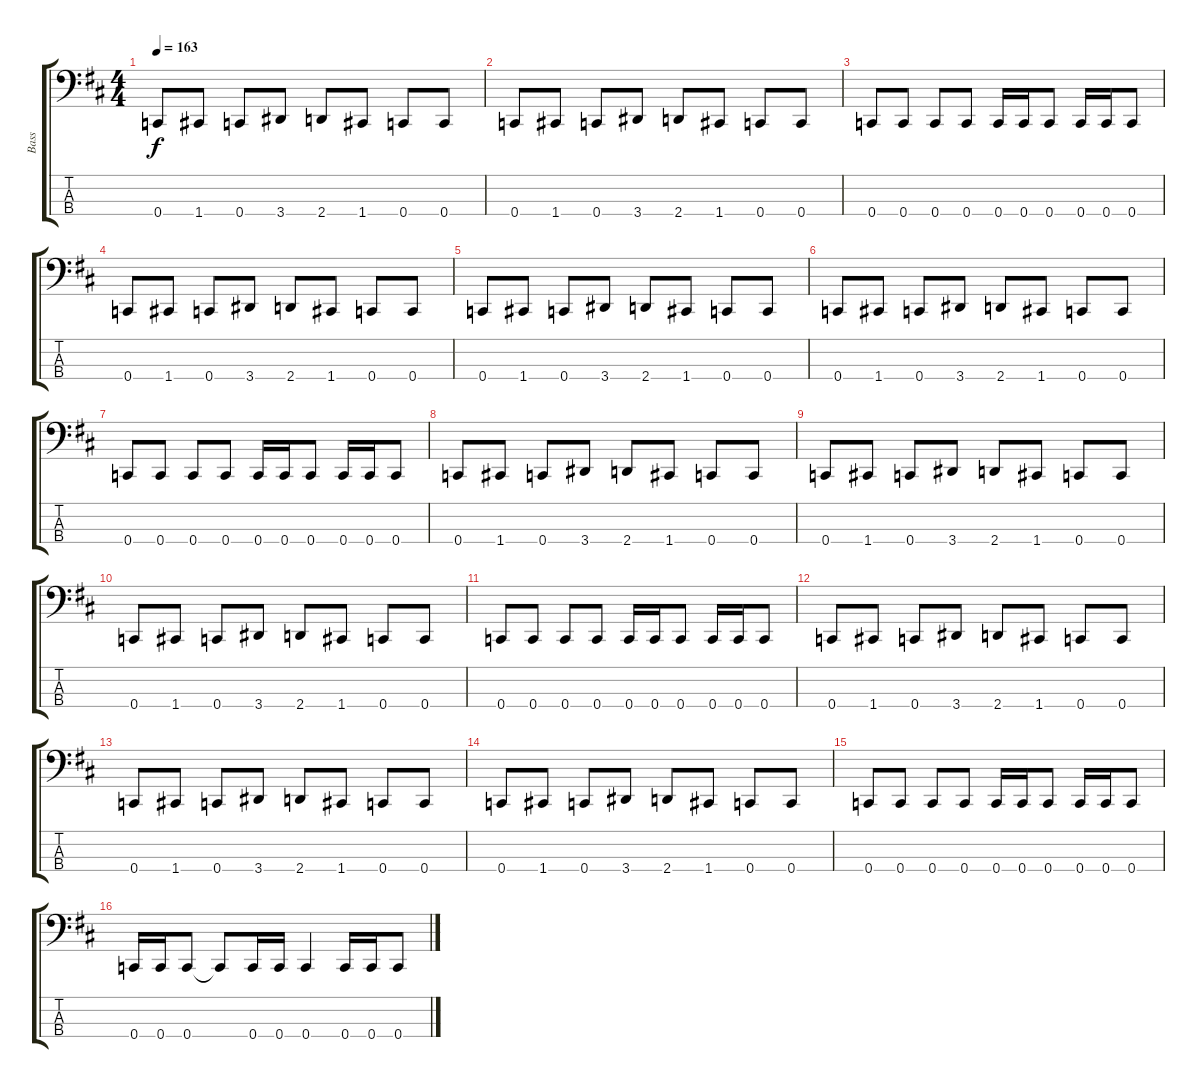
\track ("Bass" "Bass") {instrument electricbasspick}
\staff {score tabs}
\tuning (F2 C2 G1 C1) {hide}
\ts (4 4)
\tempo 163
\clef f4
\ks d
0.4.8{dy f} 1.4.8 0.4.8 3.4.8 2.4.8 1.4.8 0.4.8 0.4.8 |
0.4.8 1.4.8 0.4.8 3.4.8 2.4.8 1.4.8 0.4.8 0.4.8 |
0.4.8 0.4.8 0.4.8 0.4.8 0.4.16 0.4.16 0.4.8 0.4.16 0.4.16 0.4.8 |
0.4.8 1.4.8 0.4.8 3.4.8 2.4.8 1.4.8 0.4.8 0.4.8 |
0.4.8 1.4.8 0.4.8 3.4.8 2.4.8 1.4.8 0.4.8 0.4.8 |
0.4.8 1.4.8 0.4.8 3.4.8 2.4.8 1.4.8 0.4.8 0.4.8 |
0.4.8 0.4.8 0.4.8 0.4.8 0.4.16 0.4.16 0.4.8 0.4.16 0.4.16 0.4.8 |
0.4.8 1.4.8 0.4.8 3.4.8 2.4.8 1.4.8 0.4.8 0.4.8 |
0.4.8 1.4.8 0.4.8 3.4.8 2.4.8 1.4.8 0.4.8 0.4.8 |
0.4.8 1.4.8 0.4.8 3.4.8 2.4.8 1.4.8 0.4.8 0.4.8 |
0.4.8 0.4.8 0.4.8 0.4.8 0.4.16 0.4.16 0.4.8 0.4.16 0.4.16 0.4.8 |
0.4.8 1.4.8 0.4.8 3.4.8 2.4.8 1.4.8 0.4.8 0.4.8 |
0.4.8 1.4.8 0.4.8 3.4.8 2.4.8 1.4.8 0.4.8 0.4.8 |
0.4.8 1.4.8 0.4.8 3.4.8 2.4.8 1.4.8 0.4.8 0.4.8 |
0.4.8 0.4.8 0.4.8 0.4.8 0.4.16 0.4.16 0.4.8 0.4.16 0.4.16 0.4.8 |
0.4.16 0.4.16 0.4.8 0.4{t}.8 0.4.16 0.4.16 0.4.4 0.4.16 0.4.16 0.4.8
